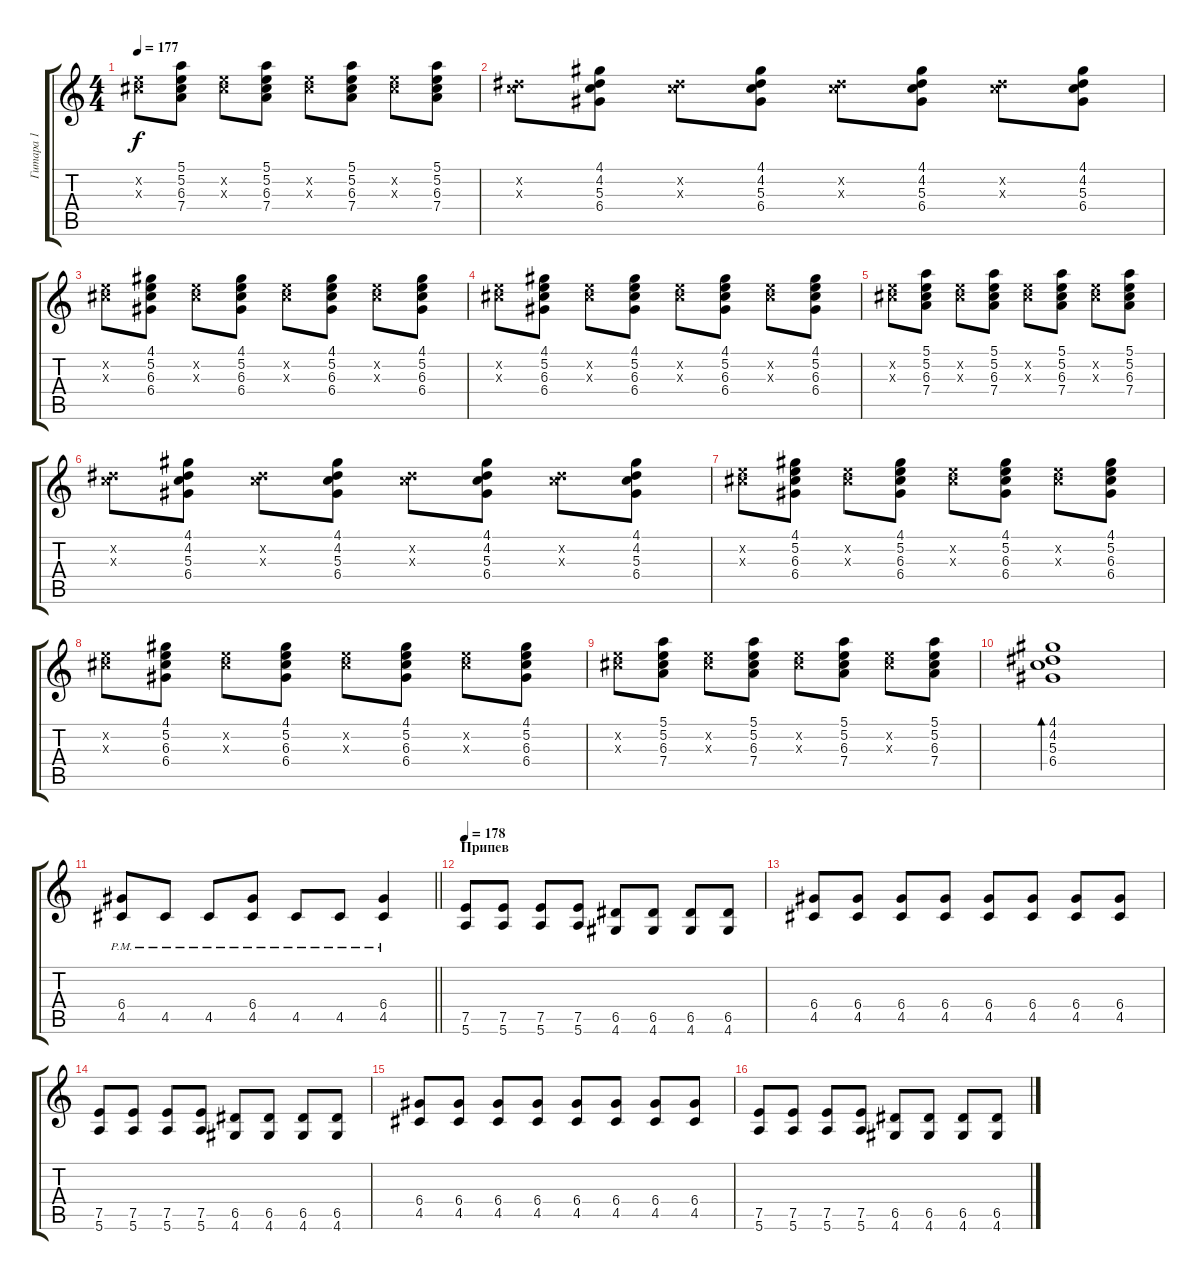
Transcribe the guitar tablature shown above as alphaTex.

\track ("Гитара 1" "Гитара 1") {instrument overdrivenguitar}
\staff {score tabs}
\tuning (E4 B3 G3 D3 A2 E2) {hide}
\ts (4 4)
\tempo 177
\clef g2
\ks c
(5.2{x} 6.3{x}).8{dy f} (5.1 5.2 6.3 7.4).8 (5.2{x} 6.3{x}).8 (5.1 5.2 6.3 7.4).8 (5.2{x} 6.3{x}).8 (5.1 5.2 6.3 7.4).8 (5.2{x} 6.3{x}).8 (5.1 5.2 6.3 7.4).8 |
(4.2{x} 5.3{x}).8 (4.1 4.2 5.3 6.4).8 (4.2{x} 5.3{x}).8 (4.1 4.2 5.3 6.4).8 (4.2{x} 5.3{x}).8 (4.1 4.2 5.3 6.4).8 (4.2{x} 5.3{x}).8 (4.1 4.2 5.3 6.4).8 |
(5.2{x} 6.3{x}).8 (4.1 5.2 6.3 6.4).8 (5.2{x} 6.3{x}).8 (4.1 5.2 6.3 6.4).8 (5.2{x} 6.3{x}).8 (4.1 5.2 6.3 6.4).8 (5.2{x} 6.3{x}).8 (4.1 5.2 6.3 6.4).8 |
(5.2{x} 6.3{x}).8 (4.1 5.2 6.3 6.4).8 (5.2{x} 6.3{x}).8 (4.1 5.2 6.3 6.4).8 (5.2{x} 6.3{x}).8 (4.1 5.2 6.3 6.4).8 (5.2{x} 6.3{x}).8 (4.1 5.2 6.3 6.4).8 |
(5.2{x} 6.3{x}).8 (5.1 5.2 6.3 7.4).8 (5.2{x} 6.3{x}).8 (5.1 5.2 6.3 7.4).8 (5.2{x} 6.3{x}).8 (5.1 5.2 6.3 7.4).8 (5.2{x} 6.3{x}).8 (5.1 5.2 6.3 7.4).8 |
(4.2{x} 5.3{x}).8 (4.1 4.2 5.3 6.4).8 (4.2{x} 5.3{x}).8 (4.1 4.2 5.3 6.4).8 (4.2{x} 5.3{x}).8 (4.1 4.2 5.3 6.4).8 (4.2{x} 5.3{x}).8 (4.1 4.2 5.3 6.4).8 |
(5.2{x} 6.3{x}).8 (4.1 5.2 6.3 6.4).8 (5.2{x} 6.3{x}).8 (4.1 5.2 6.3 6.4).8 (5.2{x} 6.3{x}).8 (4.1 5.2 6.3 6.4).8 (5.2{x} 6.3{x}).8 (4.1 5.2 6.3 6.4).8 |
(5.2{x} 6.3{x}).8 (4.1 5.2 6.3 6.4).8 (5.2{x} 6.3{x}).8 (4.1 5.2 6.3 6.4).8 (5.2{x} 6.3{x}).8 (4.1 5.2 6.3 6.4).8 (5.2{x} 6.3{x}).8 (4.1 5.2 6.3 6.4).8 |
(5.2{x} 6.3{x}).8 (5.1 5.2 6.3 7.4).8 (5.2{x} 6.3{x}).8 (5.1 5.2 6.3 7.4).8 (5.2{x} 6.3{x}).8 (5.1 5.2 6.3 7.4).8 (5.2{x} 6.3{x}).8 (5.1 5.2 6.3 7.4).8 |
(4.1 4.2 5.3 6.4).1{bd 240} |
\barLineRight lightlight
(6.4{pm} 4.5{pm}).8{volume 16 instrument overdrivenguitar} 4.5{pm}.8 4.5{pm}.8 (6.4{pm} 4.5{pm}).8 4.5{pm}.8 4.5{pm}.8 (6.4{pm} 4.5{pm}).4 |
\section ("" "Припев")
\tempo 178
(7.5 5.6).8 (7.5 5.6).8 (7.5 5.6).8 (7.5 5.6).8 (6.5 4.6).8 (6.5 4.6).8 (6.5 4.6).8 (6.5 4.6).8 |
(6.4 4.5).8 (6.4 4.5).8 (6.4 4.5).8 (6.4 4.5).8 (6.4 4.5).8 (6.4 4.5).8 (6.4 4.5).8 (6.4 4.5).8 |
(7.5 5.6).8 (7.5 5.6).8 (7.5 5.6).8 (7.5 5.6).8 (6.5 4.6).8 (6.5 4.6).8 (6.5 4.6).8 (6.5 4.6).8 |
(6.4 4.5).8 (6.4 4.5).8 (6.4 4.5).8 (6.4 4.5).8 (6.4 4.5).8 (6.4 4.5).8 (6.4 4.5).8 (6.4 4.5).8 |
(7.5 5.6).8 (7.5 5.6).8 (7.5 5.6).8 (7.5 5.6).8 (6.5 4.6).8 (6.5 4.6).8 (6.5 4.6).8 (6.5 4.6).8
